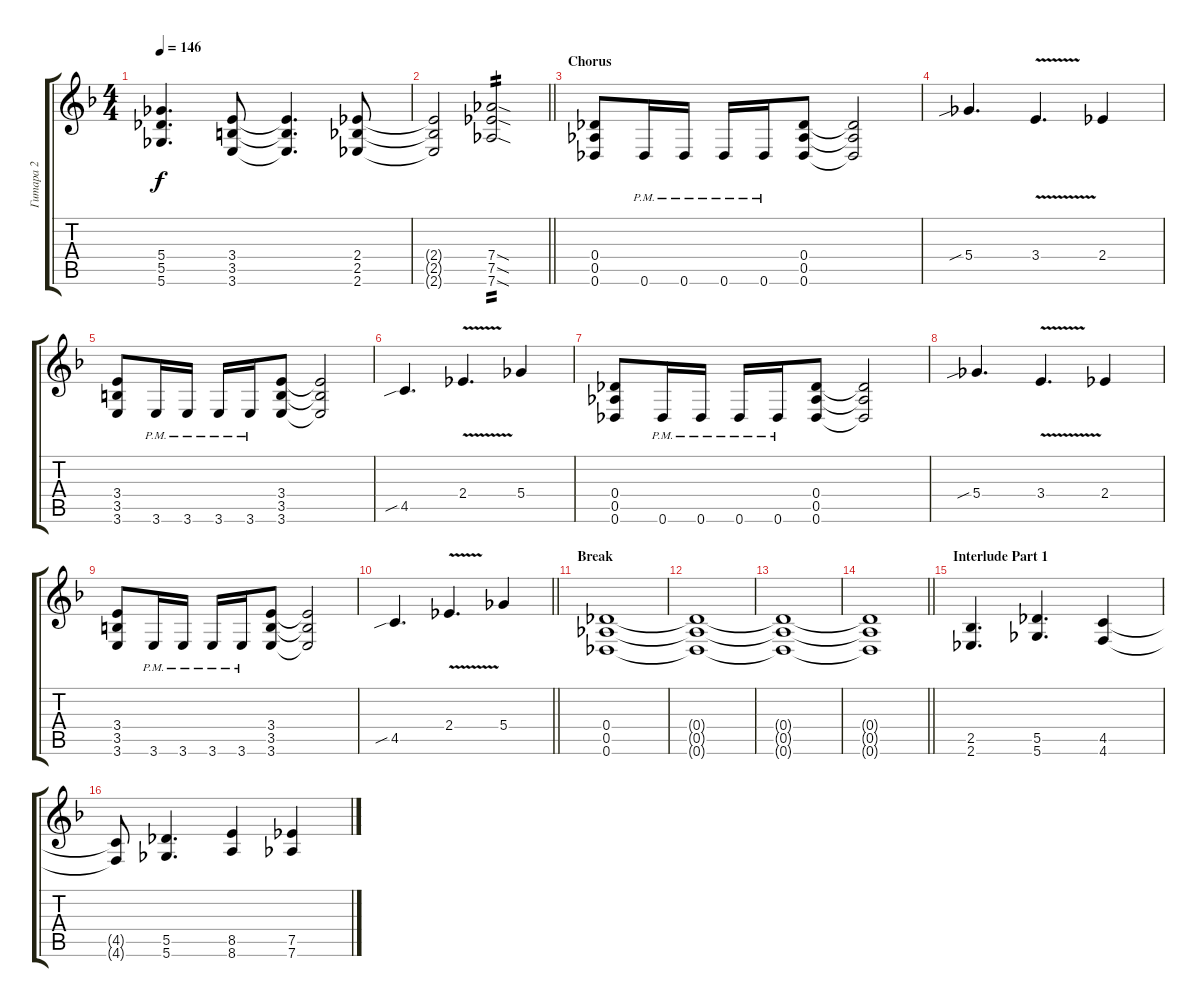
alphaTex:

\track ("Гитара 2" "Гитара 2") {instrument distortionguitar}
\staff {score tabs}
\tuning (Eb4 Bb3 Gb3 Db3 Ab2 Db2) {hide}
\ts (4 4)
\tempo 146
\clef g2
\ks dminor
(5.4{t} 5.5{t} 5.6{t}).4{d dy f} (3.4 3.5 3.6).8 (3.4{t} 3.5{t} 3.6{t}).4{d} (2.4 2.5 2.6).8 |
\barLineRight lightlight
(2.4{t} 2.5{t} 2.6{t}).2 (7.4{sod} 7.5{sod} 7.6{sod}).2{tp 2} |
\section ("" "Chorus")
(0.4 0.5 0.6).8 0.6{pm}.16 0.6{pm}.16 0.6{pm}.16 0.6{pm}.16 (0.4 0.5 0.6).8 (0.4{t} 0.5{t} 0.6{t}).2 |
5.4{sib}.4{d} 3.4{v}.4{d} 2.4.4 |
(3.4 3.5 3.6).8 3.6{pm}.16 3.6{pm}.16 3.6{pm}.16 3.6{pm}.16 (3.4 3.5 3.6).8 (3.4{t} 3.5{t} 3.6{t}).2 |
4.5{sib}.4{d} 2.4{v}.4{d} 5.4.4 |
(0.4 0.5 0.6).8 0.6{pm}.16 0.6{pm}.16 0.6{pm}.16 0.6{pm}.16 (0.4 0.5 0.6).8 (0.4{t} 0.5{t} 0.6{t}).2 |
5.4{sib}.4{d} 3.4{v}.4{d} 2.4.4 |
(3.4 3.5 3.6).8 3.6{pm}.16 3.6{pm}.16 3.6{pm}.16 3.6{pm}.16 (3.4 3.5 3.6).8 (3.4{t} 3.5{t} 3.6{t}).2 |
\barLineRight lightlight
4.5{sib}.4{d} 2.4{v}.4{d} 5.4.4 |
\section ("" "Break")
(0.4 0.5 0.6).1 |
(0.4{t} 0.5{t} 0.6{t}).1 |
(0.4{t} 0.5{t} 0.6{t}).1 |
\barLineRight lightlight
(0.4{t} 0.5{t} 0.6{t}).1 |
\section ("" "Interlude Part 1")
(2.5 2.6).4{d} (5.5 5.6).4{d} (4.5 4.6).4 |
(4.5{t} 4.6{t}).8 (5.5 5.6).4{d} (8.5 8.6).4 (7.5 7.6).4
